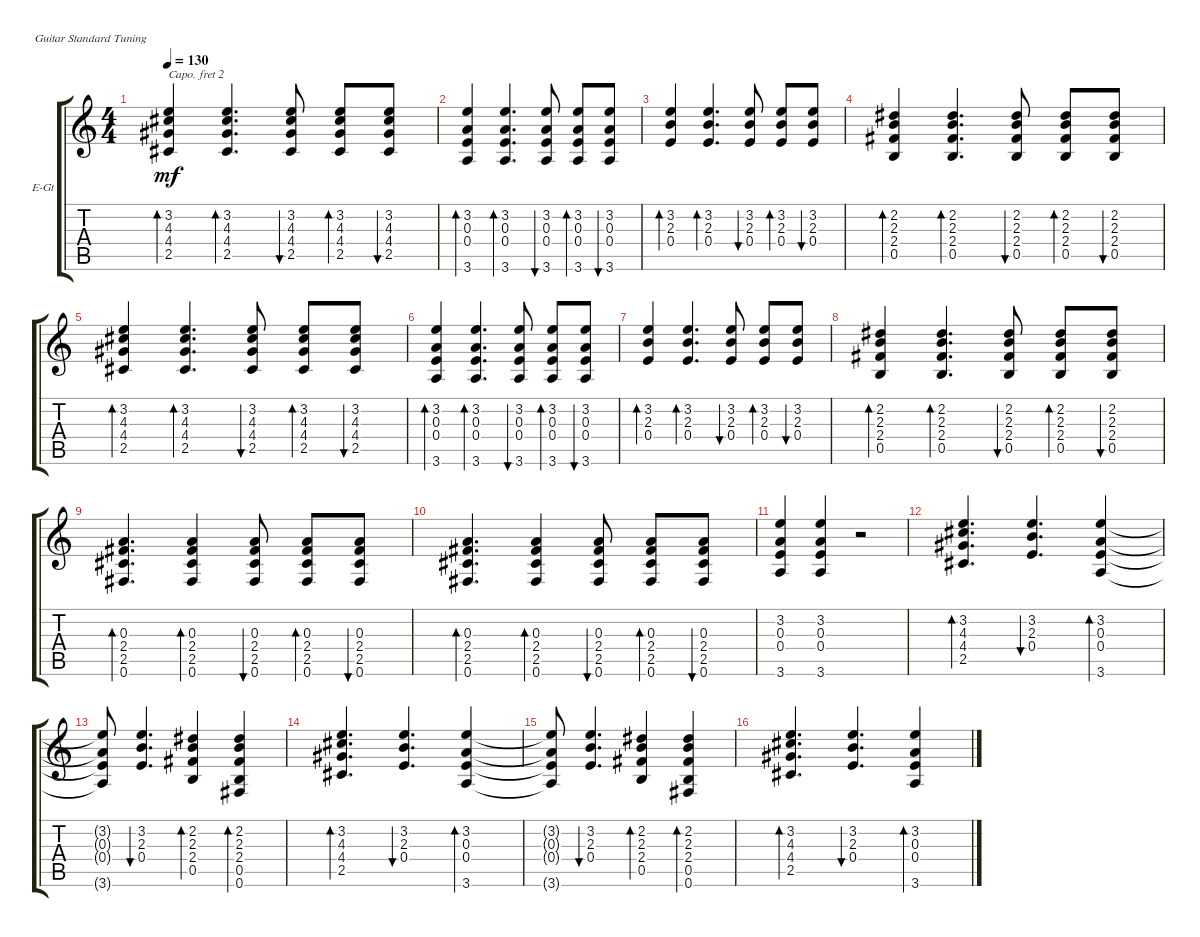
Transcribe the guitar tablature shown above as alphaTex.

\defaultSystemsLayout 4
\bracketExtendMode groupsimilarinstruments
\firstSystemTrackNameOrientation horizontal
\otherSystemsTrackNameOrientation horizontal
\track ("Electric Guitar" "E-Gt") {instrument distortionguitar}
\staff {score tabs}
\capo 2
\tuning (E4 B3 G3 D3 A2 E2)
\ts (4 4)
\tempo 130
\clef g2
\ks c
(2.5 4.4 4.3 3.2).4{bd 42 dy mf} (2.5 4.4 4.3 3.2).4{d bd 41} (2.5 4.4 4.3 3.2).8{bu 40} (2.5 4.4 4.3 3.2).8{bd 39} (3.2 4.3 4.4 2.5).8{bu 38} |
(3.6 0.4 0.3 3.2).4{bd 37} (3.2 0.3 0.4 3.6).4{d bd 36} (3.6 0.4 0.3 3.2).8{bu 34} (3.6 0.4 0.3 3.2).8{bd 35} (3.6 0.4 0.3 3.2).8{bu 33} |
(0.4 2.3 3.2).4{bd 33} (0.4 2.3 3.2).4{d bd 32} (0.4 2.3 3.2).8{bu 30} (0.4 2.3 3.2).8{bd 30} (3.2 2.3 0.4).8{bu 30} |
(0.5 2.4 2.3 2.2).4{bd 30} (0.5 2.4 2.3 2.2).4{d bd 30} (0.5 2.4 2.3 2.2).8{bu 30} (0.5 2.4 2.3 2.2).8{bd 30} (2.2 2.3 2.4 0.5).8{bu 30} |
(2.5 4.4 4.3 3.2).4{bd 42} (2.5 4.4 4.3 3.2).4{d bd 41} (2.5 4.4 4.3 3.2).8{bu 40} (2.5 4.4 4.3 3.2).8{bd 39} (3.2 4.3 4.4 2.5).8{bu 38} |
(3.6 0.4 0.3 3.2).4{bd 37} (3.2 0.3 0.4 3.6).4{d bd 36} (3.6 0.4 0.3 3.2).8{bu 34} (3.6 0.4 0.3 3.2).8{bd 35} (3.6 0.4 0.3 3.2).8{bu 33} |
(0.4 2.3 3.2).4{bd 33} (0.4 2.3 3.2).4{d bd 32} (0.4 2.3 3.2).8{bu 30} (0.4 2.3 3.2).8{bd 30} (3.2 2.3 0.4).8{bu 30} |
(0.5 2.4 2.3 2.2).4{bd 30} (0.5 2.4 2.3 2.2).4{d bd 30} (0.5 2.4 2.3 2.2).8{bu 30} (0.5 2.4 2.3 2.2).8{bd 30} (2.2 2.3 2.4 0.5).8{bu 30} |
(0.6 2.5 2.4 0.3).4{d bd 30} (0.6 2.5 2.4 0.3).4{bd 30} (0.3 2.4 2.5 0.6).8{bu 30} (0.6 2.5 2.4 0.3).8{bd 30} (0.6 2.5 2.4 0.3).8{bu 30} |
(0.6 2.5 2.4 0.3).4{d bd 30} (0.6 2.5 2.4 0.3).4{bd 30} (0.3 2.4 2.5 0.6).8{bu 30} (0.6 2.5 2.4 0.3).8{bd 30} (0.6 2.5 2.4 0.3).8{bu 30} |
(3.6 0.4 0.3 3.2).4 (3.2 0.3 0.4 3.6).4 r.2 |
(2.5 4.4 4.3 3.2).4{d bd 80} (3.2 2.3 0.4).4{d bu 82} (3.6 0.4 0.3 3.2).4{bd 81} |
(3.2{t} 0.3{t} 0.4{t} 3.6{t}).8 (0.4 2.3 3.2).4{d bu 80} (0.5 2.4 2.3 2.2).4{bd 79} (2.2 2.3 2.4 0.5 0.6).4{bd 78} |
(2.5 4.4 4.3 3.2).4{d bd 80} (3.2 2.3 0.4).4{d bu 82} (3.6 0.4 0.3 3.2).4{bd 81} |
(3.2{t} 0.3{t} 0.4{t} 3.6{t}).8 (0.4 2.3 3.2).4{d bu 80} (0.5 2.4 2.3 2.2).4{bd 79} (2.2 2.3 2.4 0.5 0.6).4{bd 78} |
(2.5 4.4 4.3 3.2).4{d bd 80} (3.2 2.3 0.4).4{d bu 82} (3.6 0.4 0.3 3.2).4{bd 81}
